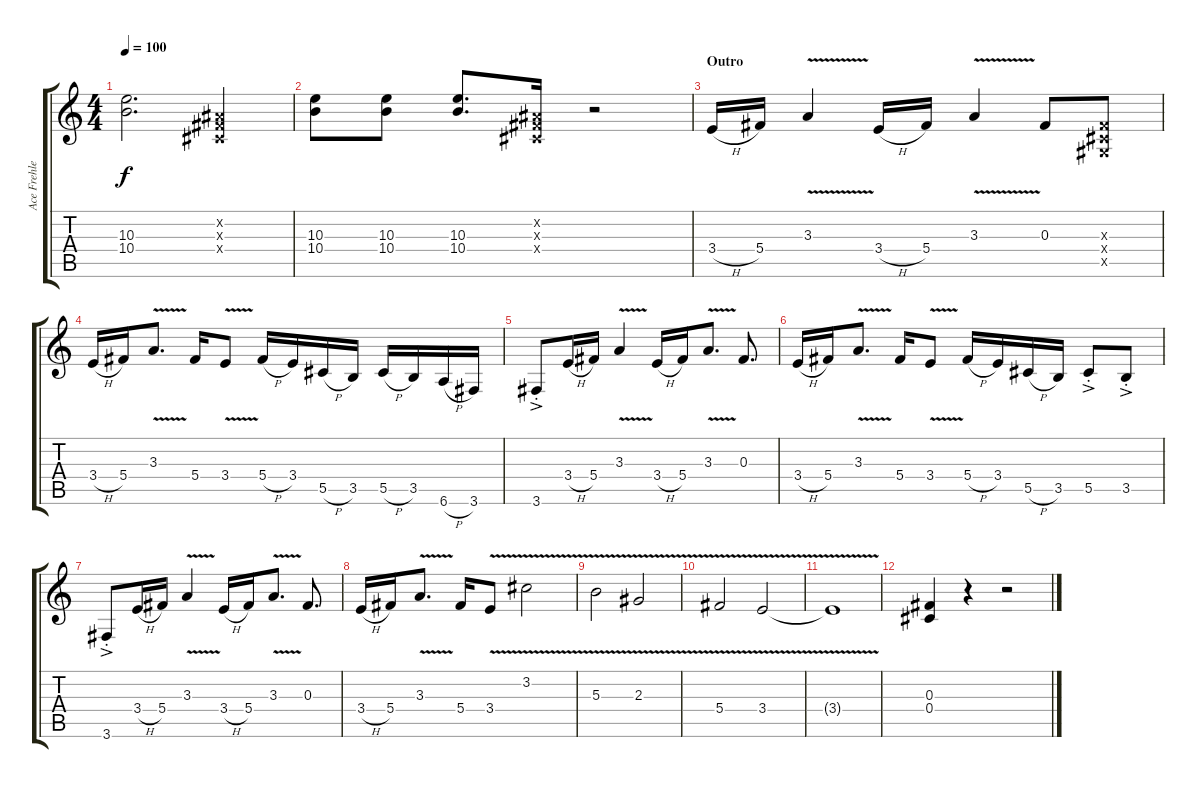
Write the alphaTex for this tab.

\track ("Ace Frehley" "Ace Frehle") {instrument distortionguitar}
\staff {score tabs}
\tuning (Eb4 Bb3 Gb3 Db3 Ab2 Eb2) {hide}
\ts (4 4)
\tempo 100
\clef g2
\ks c
(10.3 10.4).2{d dy f} (0.2{x} 0.3{x} 0.4{x}).4 |
(10.3 10.4).8 (10.3 10.4).8 (10.3 10.4).8{d} (0.2{x} 0.3{x} 0.4{x}).16 r.2 |
\section ("" "Outro")
3.4{h}.16 5.4.16 3.3{v}.4 3.4{h}.16 5.4.16 3.3{v}.4 0.3.8 (0.3{x} 0.4{x} 0.5{x}).8 |
3.4{h}.16 5.4.16 3.3{v}.8{d} 5.4.16 3.4{v}.8 5.4{h}.16 3.4.16 5.5{h}.16 3.5.16 5.5{h}.16 3.5.16 6.6{h}.16 3.6.16 |
3.6{ac st}.8 3.4{h}.16 5.4.16 3.3{v}.4 3.4{h}.16 5.4.16 3.3{v}.8{d} 0.3.8{d} |
3.4{h}.16 5.4.16 3.3{v}.8{d} 5.4.16 3.4{v}.8 5.4{h}.16 3.4.16 5.5{h}.16 3.5.16 5.5{ac st}.8 3.5{ac st}.8 |
3.6{ac st}.8 3.4{h}.16 5.4.16 3.3{v}.4 3.4{h}.16 5.4.16 3.3{v}.8{d} 0.3.8{d} |
3.4{h}.16 5.4.16 3.3{v}.8{d} 5.4.16 3.4{v}.8 3.2{v}.2 |
5.3{v}.2 2.3{v}.2 |
5.4{v}.2 3.4{v}.2 |
3.4{v t}.1 |
(0.3 0.4).4 r.4 r.2
